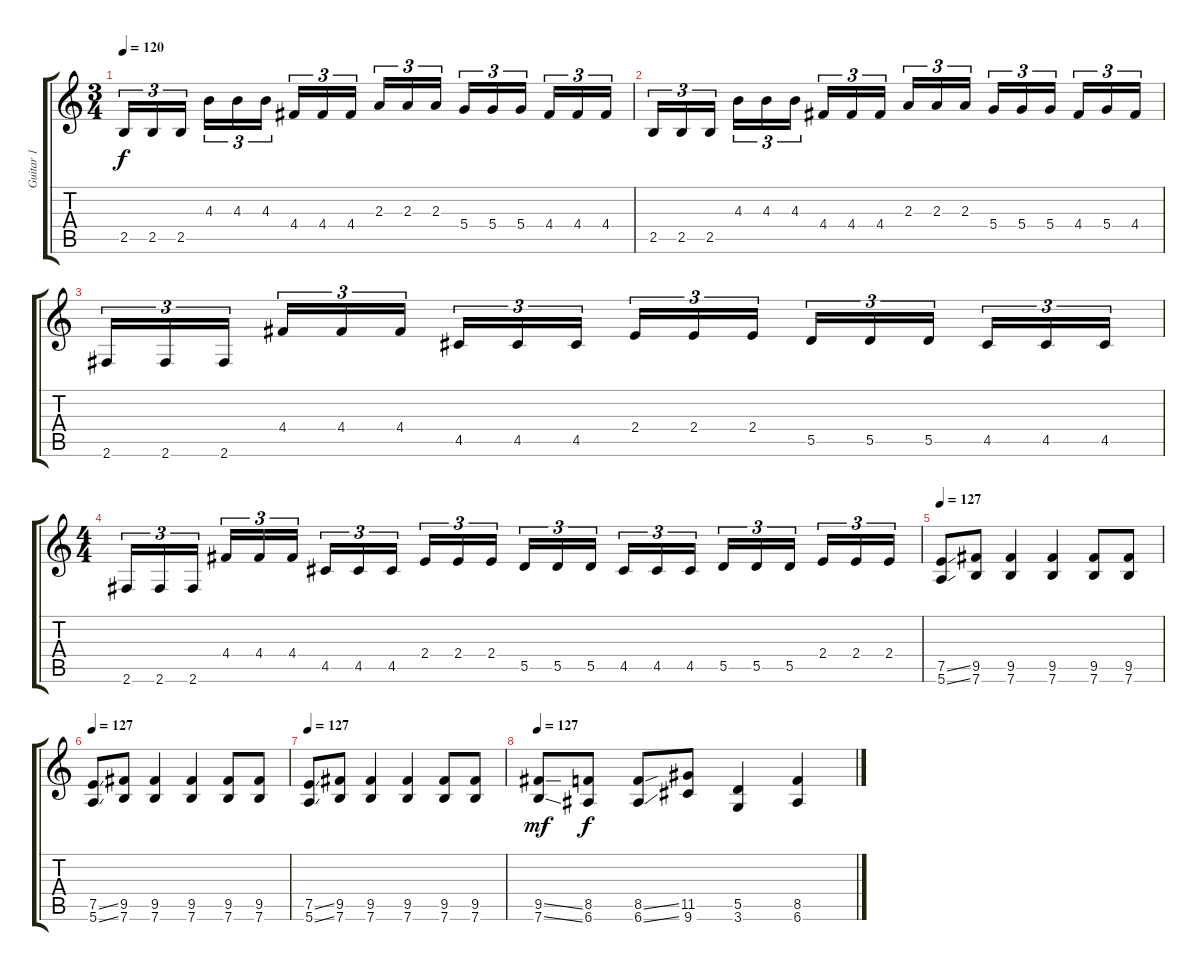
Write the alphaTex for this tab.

\track ("Guitar 1" "Guitar 1") {instrument distortionguitar}
\staff {score tabs}
\tuning (E4 B3 G3 D3 A2 E2) {hide}
\ts (3 4)
\tempo 120
\clef g2
\ks c
2.5.16{tu (3 2) dy f} 2.5.16{tu (3 2)} 2.5.16{tu (3 2) beam splitsecondary} 4.3.16{tu (3 2)} 4.3.16{tu (3 2)} 4.3.16{tu (3 2)} 4.4.16{tu (3 2)} 4.4.16{tu (3 2)} 4.4.16{tu (3 2) beam splitsecondary} 2.3.16{tu (3 2)} 2.3.16{tu (3 2)} 2.3.16{tu (3 2)} 5.4.16{tu (3 2)} 5.4.16{tu (3 2)} 5.4.16{tu (3 2) beam splitsecondary} 4.4.16{tu (3 2)} 4.4.16{tu (3 2)} 4.4.16{tu (3 2)} |
2.5.16{tu (3 2)} 2.5.16{tu (3 2)} 2.5.16{tu (3 2) beam splitsecondary} 4.3.16{tu (3 2)} 4.3.16{tu (3 2)} 4.3.16{tu (3 2)} 4.4.16{tu (3 2)} 4.4.16{tu (3 2)} 4.4.16{tu (3 2) beam splitsecondary} 2.3.16{tu (3 2)} 2.3.16{tu (3 2)} 2.3.16{tu (3 2)} 5.4.16{tu (3 2)} 5.4.16{tu (3 2)} 5.4.16{tu (3 2) beam splitsecondary} 4.4.16{tu (3 2)} 5.4.16{tu (3 2)} 4.4.16{tu (3 2)} |
2.6.16{tu (3 2)} 2.6.16{tu (3 2)} 2.6.16{tu (3 2) beam splitsecondary} 4.4.16{tu (3 2)} 4.4.16{tu (3 2)} 4.4.16{tu (3 2)} 4.5.16{tu (3 2)} 4.5.16{tu (3 2)} 4.5.16{tu (3 2) beam splitsecondary} 2.4.16{tu (3 2)} 2.4.16{tu (3 2)} 2.4.16{tu (3 2)} 5.5.16{tu (3 2)} 5.5.16{tu (3 2)} 5.5.16{tu (3 2) beam splitsecondary} 4.5.16{tu (3 2)} 4.5.16{tu (3 2)} 4.5.16{tu (3 2)} |
\ts (4 4)
2.6.16{tu (3 2)} 2.6.16{tu (3 2)} 2.6.16{tu (3 2) beam splitsecondary} 4.4.16{tu (3 2)} 4.4.16{tu (3 2)} 4.4.16{tu (3 2)} 4.5.16{tu (3 2)} 4.5.16{tu (3 2)} 4.5.16{tu (3 2) beam splitsecondary} 2.4.16{tu (3 2)} 2.4.16{tu (3 2)} 2.4.16{tu (3 2)} 5.5.16{tu (3 2)} 5.5.16{tu (3 2)} 5.5.16{tu (3 2) beam splitsecondary} 4.5.16{tu (3 2)} 4.5.16{tu (3 2)} 4.5.16{tu (3 2)} 5.5.16{tu (3 2)} 5.5.16{tu (3 2)} 5.5.16{tu (3 2) beam splitsecondary} 2.4.16{tu (3 2)} 2.4.16{tu (3 2)} 2.4.16{tu (3 2)} |
\tempo 127
(7.5{ss} 5.6{ss}).8 (9.5 7.6).8 (9.5 7.6).4 (9.5 7.6).4 (9.5 7.6).8 (9.5 7.6).8 |
\tempo 127
(7.5{ss} 5.6{ss}).8 (9.5 7.6).8 (9.5 7.6).4 (9.5 7.6).4 (9.5 7.6).8 (9.5 7.6).8 |
\tempo 127
(7.5{ss} 5.6{ss}).8 (9.5 7.6).8 (9.5 7.6).4 (9.5 7.6).4 (9.5 7.6).8 (9.5 7.6).8 |
\tempo 127
(9.5{ss} 7.6{ss}).8{dy mf} (8.5 6.6).8{dy f} (8.5{ss} 6.6{ss}).8 (11.5 9.6).8 (5.5 3.6).4 (8.5 6.6).4
